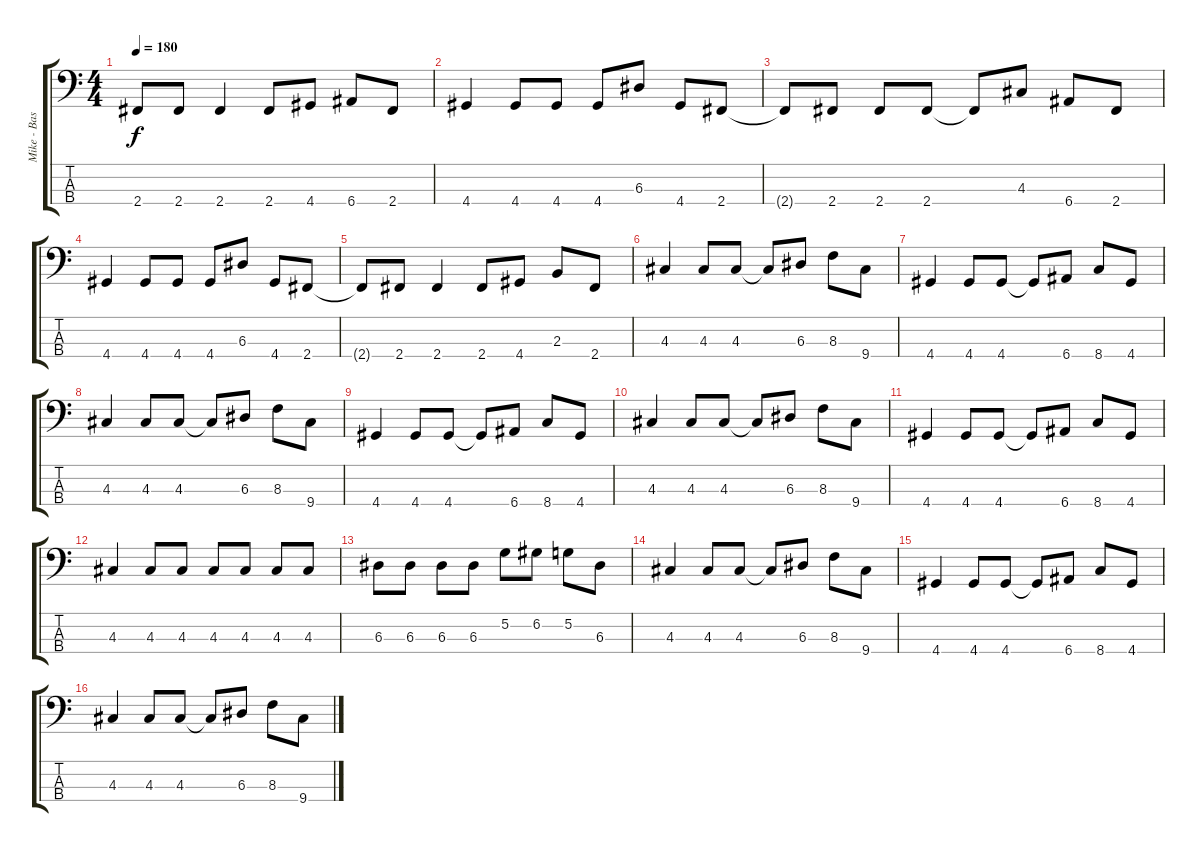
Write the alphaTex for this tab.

\track ("Mike - Bass Guitar" "Mike - Bas") {instrument electricbasspick}
\staff {score tabs}
\tuning (G2 D2 A1 E1) {hide}
\ts (4 4)
\tempo 180
\clef f4
\ks c
2.4{t}.8{dy f} 2.4.8 2.4.4 2.4.8 4.4.8 6.4.8 2.4.8 |
4.4.4 4.4.8 4.4.8 4.4.8 6.3.8 4.4.8 2.4.8 |
2.4{t}.8 2.4.8 2.4.8 2.4.8 2.4{t}.8 4.3.8 6.4.8 2.4.8 |
4.4.4 4.4.8 4.4.8 4.4.8 6.3.8 4.4.8 2.4.8 |
2.4{t}.8 2.4.8 2.4.4 2.4.8 4.4.8 2.3.8 2.4.8 |
4.3.4 4.3.8 4.3.8 4.3{t}.8 6.3.8 8.3.8 9.4.8 |
4.4.4 4.4.8 4.4.8 4.4{t}.8 6.4.8 8.4.8 4.4.8 |
4.3.4 4.3.8 4.3.8 4.3{t}.8 6.3.8 8.3.8 9.4.8 |
4.4.4 4.4.8 4.4.8 4.4{t}.8 6.4.8 8.4.8 4.4.8 |
4.3.4 4.3.8 4.3.8 4.3{t}.8 6.3.8 8.3.8 9.4.8 |
4.4.4 4.4.8 4.4.8 4.4{t}.8 6.4.8 8.4.8 4.4.8 |
4.3.4 4.3.8 4.3.8 4.3.8 4.3.8 4.3.8 4.3.8 |
6.3.8 6.3.8 6.3.8 6.3.8 5.2.8 6.2.8 5.2.8 6.3.8 |
4.3.4 4.3.8 4.3.8 4.3{t}.8 6.3.8 8.3.8 9.4.8 |
4.4.4 4.4.8 4.4.8 4.4{t}.8 6.4.8 8.4.8 4.4.8 |
4.3.4 4.3.8 4.3.8 4.3{t}.8 6.3.8 8.3.8 9.4.8
